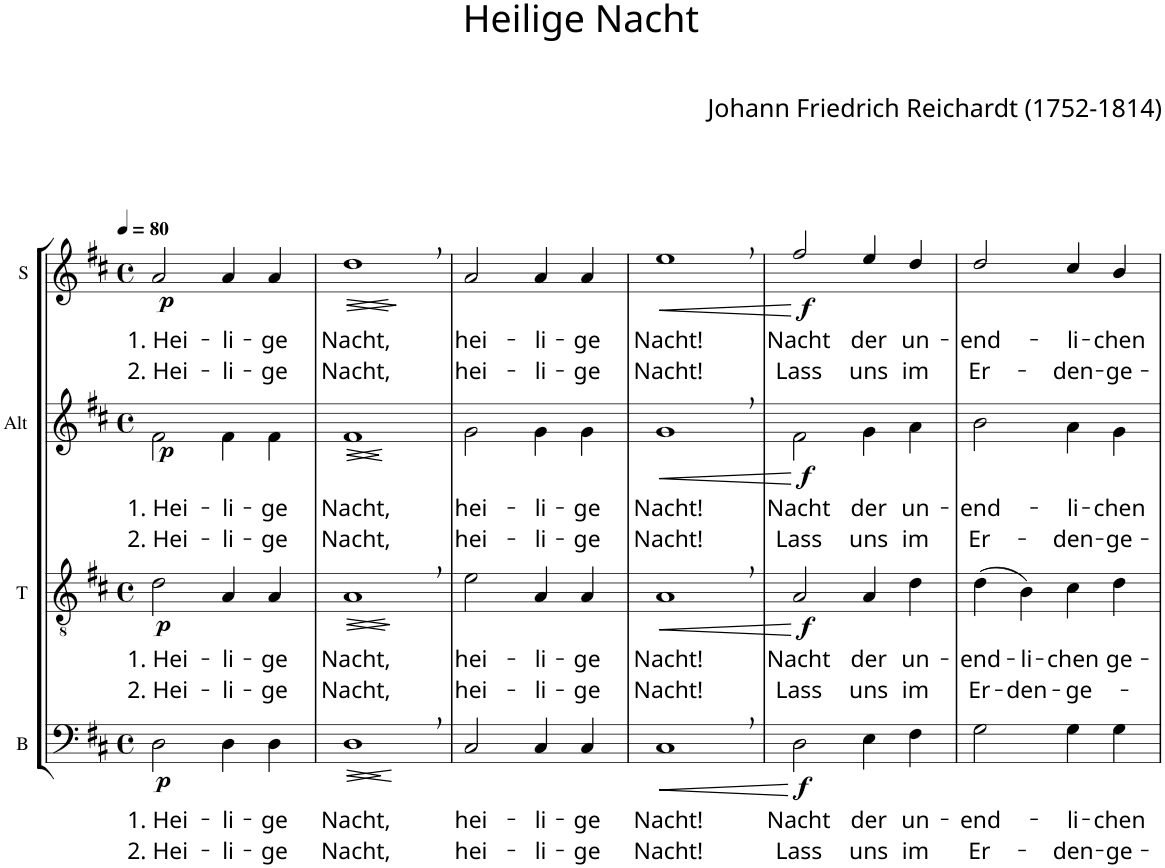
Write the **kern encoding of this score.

**kern	**text	**text	**dynam	**kern	**text	**text	**dynam	**kern	**text	**text	**dynam	**kern	**text	**text	**dynam
*part4	*part4	*part4	*part4	*part3	*part3	*part3	*part3	*part2	*part2	*part2	*part2	*part1	*part1	*part1	*part1
*staff4	*staff4	*staff4	*staff4	*staff3	*staff3	*staff3	*staff3	*staff2	*staff2	*staff2	*staff2	*staff1	*staff1	*staff1	*staff1
*I"B	*	*	*	*I"T	*	*	*	*I"Alt	*	*	*	*I"S	*	*	*
*clefF4	*	*	*	*clefGv2	*	*	*	*clefG2	*	*	*	*clefG2	*	*	*
*k[f#c#]	*	*	*	*k[f#c#]	*	*	*	*k[f#c#]	*	*	*	*k[f#c#]	*	*	*
*M4/4	*	*	*	*M4/4	*	*	*	*M4/4	*	*	*	*M4/4	*	*	*
*met(c)	*	*	*	*met(c)	*	*	*	*met(c)	*	*	*	*met(c)	*	*	*
*MM80	*	*	*	*MM80	*	*	*	*MM80	*	*	*	*MM80	*	*	*
=1	=1	=1	=1	=1	=1	=1	=1	=1	=1	=1	=1	=1	=1	=1	=1
!	!LO:LY:b	!LO:LY:b	!LO:DY:b	!	!LO:LY:b	!LO:LY:b	!LO:DY:b	!	!LO:LY:b	!LO:LY:b	!LO:DY:b	!	!LO:LY:b	!LO:LY:b	!LO:DY:b
2D\	1. Hei-	2. Hei-	p	2d\	1. Hei-	2. Hei-	p	2f#\	1. Hei-	2. Hei-	p	2a/	1. Hei-	2. Hei-	p
!	!LO:LY:b	!LO:LY:b	!	!	!LO:LY:b	!LO:LY:b	!	!	!LO:LY:b	!LO:LY:b	!	!	!LO:LY:b	!LO:LY:b	!
4D\	li-	-li-	.	4A/	li-	-li-	.	4f#\	li-	-li-	.	4a/	li-	-li-	.
!	!LO:LY:b	!LO:LY:b	!	!	!LO:LY:b	!LO:LY:b	!	!	!LO:LY:b	!LO:LY:b	!	!	!LO:LY:b	!LO:LY:b	!
4D\	ge	-ge	.	4A/	ge	-ge	.	4f#\	ge	-ge	.	4a/	ge	-ge	.
=2	=2	=2	=2	=2	=2	=2	=2	=2	=2	=2	=2	=2	=2	=2	=2
!	!LO:LY:b	!LO:LY:b	!LO:HP:b	!	!	!	!	!	!	!	!	!	!	!	!
!	!	!	!LO:HP:n=1:b	!	!LO:LY:b	!LO:LY:b	!LO:HP:b	!	!	!	!	!	!	!	!
!	!	!	!	!	!	!	!LO:HP:n=1:b	!	!LO:LY:b	!LO:LY:b	!LO:HP:b	!	!	!	!
!	!	!	!	!	!	!	!	!	!	!	!LO:HP:n=1:b	!	!LO:LY:b	!LO:LY:b	!LO:HP:b
!	!	!	!	!	!	!	!	!	!	!	!	!	!	!	!LO:HP:n=1:b
1D,	Nacht,	Nacht,	< >	1A,	Nacht,	Nacht,	< >	1f#	Nacht,	Nacht,	< >	1dd,	Nacht,	Nacht,	< >
.	.	.	[	.	.	.	[	.	.	.	[	.	.	.	[
=3	=3	=3	=3	=3	=3	=3	=3	=3	=3	=3	=3	=3	=3	=3	=3
!	!LO:LY:b	!LO:LY:b	!	!	!LO:LY:b	!LO:LY:b	!	!	!LO:LY:b	!LO:LY:b	!	!	!LO:LY:b	!LO:LY:b	!
2C#/	hei-	hei-	.	2e\	hei-	hei-	.	2g\	hei-	hei-	.	2a/	hei-	hei-	.
!	!LO:LY:b	!LO:LY:b	!	!	!LO:LY:b	!LO:LY:b	!	!	!LO:LY:b	!LO:LY:b	!	!	!LO:LY:b	!LO:LY:b	!
4C#/	-li-	-li-	]	4A/	-li-	-li-	]	4g\	-li-	-li-	]	4a/	-li-	-li-	]
!	!LO:LY:b	!LO:LY:b	!	!	!LO:LY:b	!LO:LY:b	!	!	!LO:LY:b	!LO:LY:b	!	!	!LO:LY:b	!LO:LY:b	!
4C#/	ge	-ge	.	4A/	ge	-ge	.	4g\	ge	-ge	.	4a/	ge	-ge	.
=4	=4	=4	=4	=4	=4	=4	=4	=4	=4	=4	=4	=4	=4	=4	=4
!	!LO:LY:b	!LO:LY:b	!LO:HP:b	!	!LO:LY:b	!LO:LY:b	!LO:HP:b	!	!LO:LY:b	!LO:LY:b	!LO:HP:b	!	!LO:LY:b	!LO:LY:b	!LO:HP:b
1C#,	Nacht!	Nacht!	<	1A,	Nacht!	Nacht!	<	1g,	Nacht!	Nacht!	<	1ee,	Nacht!	Nacht!	<
.	.	.	[	.	.	.	[	.	.	.	[	.	.	.	[
=5	=5	=5	=5	=5	=5	=5	=5	=5	=5	=5	=5	=5	=5	=5	=5
!	!LO:LY:b	!LO:LY:b	!LO:DY:b	!	!LO:LY:b	!LO:LY:b	!LO:DY:b	!	!LO:LY:b	!LO:LY:b	!LO:DY:b	!	!LO:LY:b	!LO:LY:b	!LO:DY:b
2D\	Nacht	Lass	f	2A/	Nacht	Lass	f	2f#\	Nacht	Lass	f	2ff#/	Nacht	Lass	f
!	!LO:LY:b	!LO:LY:b	!	!	!LO:LY:b	!LO:LY:b	!	!	!LO:LY:b	!LO:LY:b	!	!	!LO:LY:b	!LO:LY:b	!
4E\	der	uns	.	4A/	der	uns	.	4g\	der	uns	.	4ee/	der	uns	.
!	!LO:LY:b	!LO:LY:b	!	!	!LO:LY:b	!LO:LY:b	!	!	!LO:LY:b	!LO:LY:b	!	!	!LO:LY:b	!LO:LY:b	!
4F#\	un-	im	.	4d\	un-	im	.	4a\	un-	im	.	4dd/	un-	im	.
=6	=6	=6	=6	=6	=6	=6	=6	=6	=6	=6	=6	=6	=6	=6	=6
!	!LO:LY:b	!LO:LY:b	!	!	!LO:LY:b	!LO:LY:b	!	!	!LO:LY:b	!LO:LY:b	!	!	!LO:LY:b	!LO:LY:b	!
2G\	end-	Er-	.	(4d\	end-	Er-	.	2b\	end-	Er-	.	2dd/	end-	Er-	.
!	!	!	!	!	!LO:LY:b	!LO:LY:b	!	!	!	!	!	!	!	!	!
.	.	.	.	4B\)	li-	-den-	.	.	.	.	.	.	.	.	.
!	!LO:LY:b	!LO:LY:b	!	!	!LO:LY:b	!LO:LY:b	!	!	!LO:LY:b	!LO:LY:b	!	!	!LO:LY:b	!LO:LY:b	!
4G\	li-	-den-	.	4c#\	chen	-ge-	.	4a\	li-	-den-	.	4cc#/	li-	-den-	.
!	!LO:LY:b	!LO:LY:b	!	!	!LO:LY:b	!	!	!	!LO:LY:b	!LO:LY:b	!	!	!LO:LY:b	!LO:LY:b	!
4G\	chen	-ge-	.	4d\	-ge-	.	.	4g\	chen	-ge-	.	4b/	chen	-ge-	.
=	=	=	=	=	=	=	=	=	=	=	=	=	=	=	=
*-	*-	*-	*-	*-	*-	*-	*-	*-	*-	*-	*-	*-	*-	*-	*-
